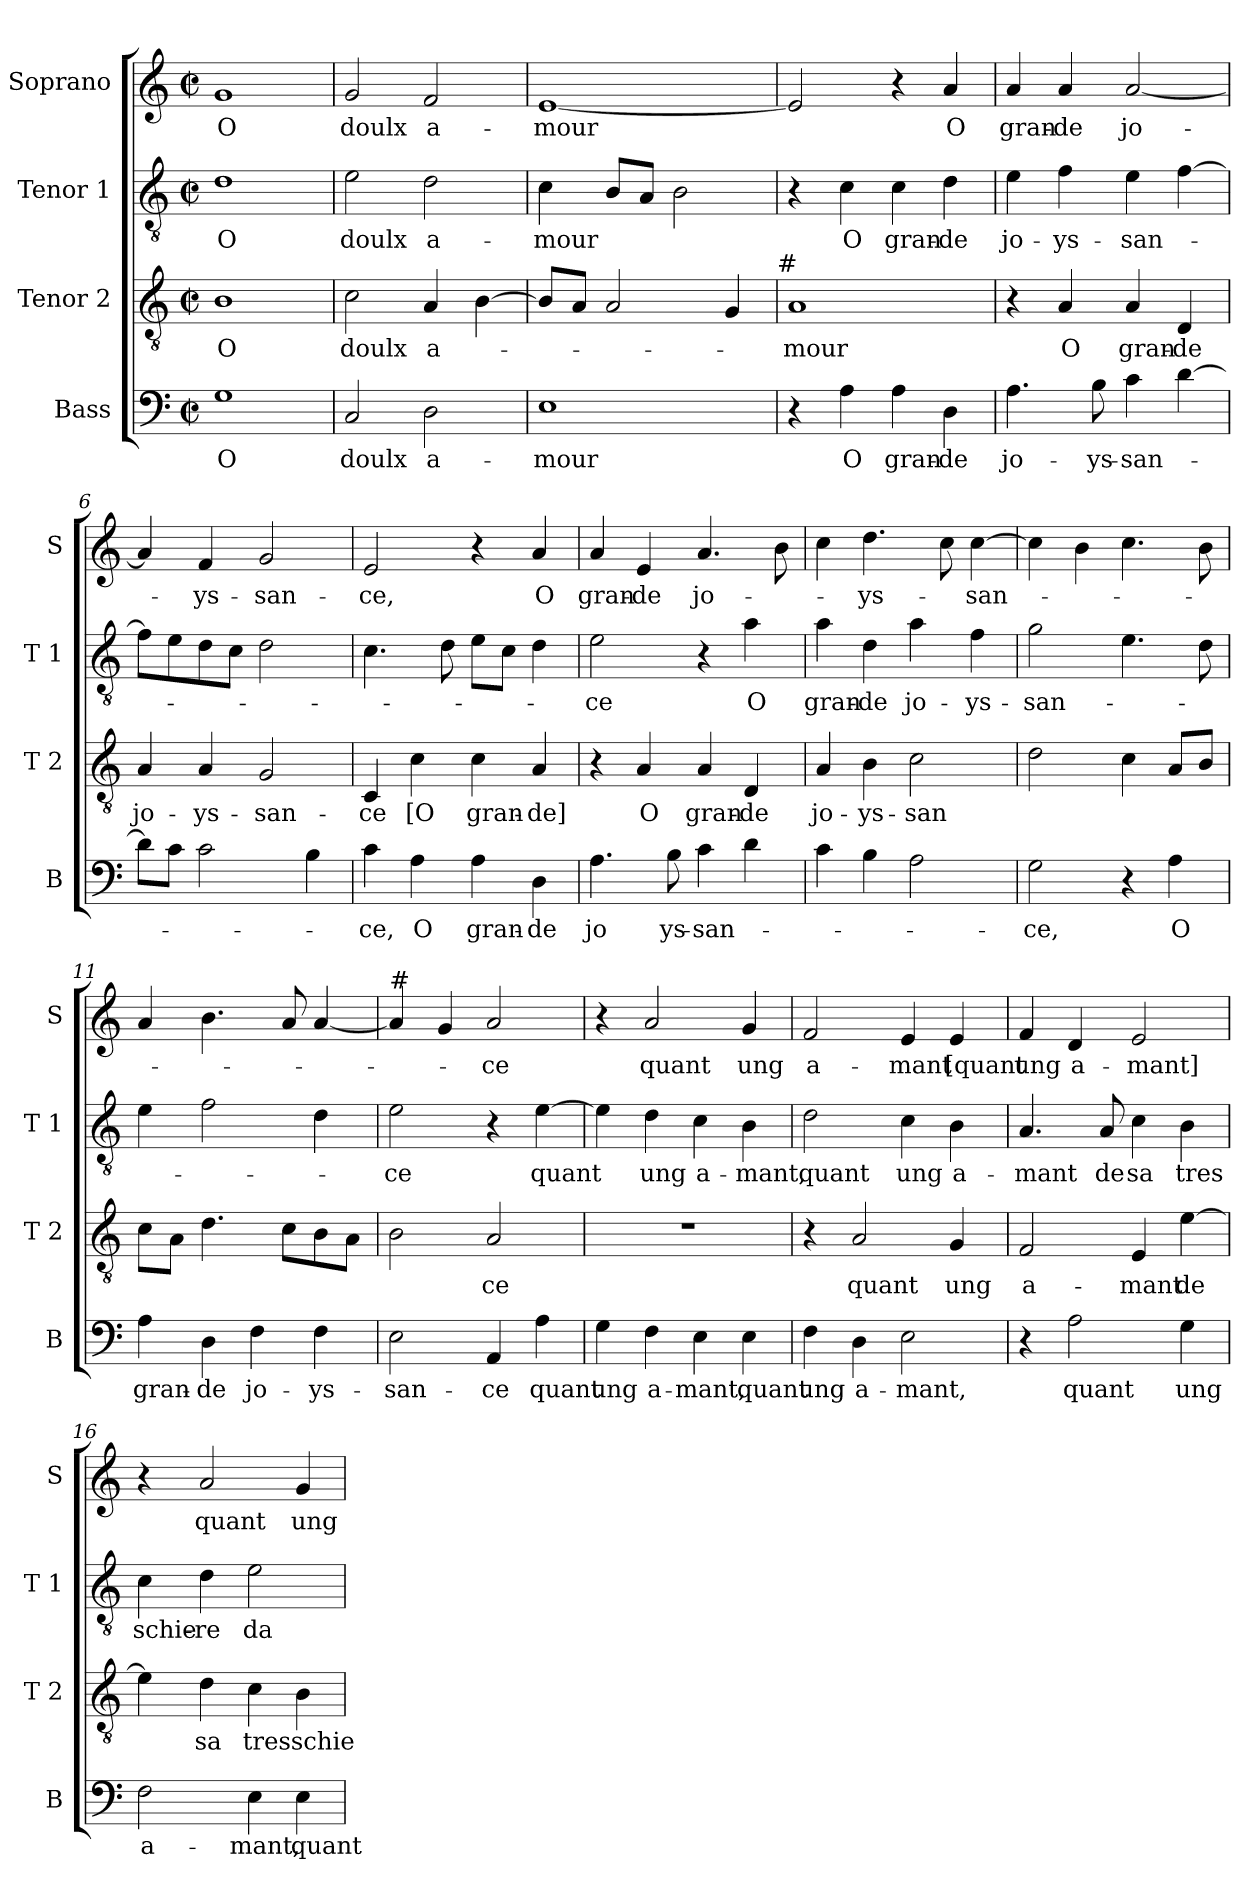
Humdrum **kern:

**kern	**text	**kern	**text	**kern	**text	**kern	**text
*part4	*part4	*part3	*part3	*part2	*part2	*part1	*part1
*staff4	*staff4	*staff3	*staff3	*staff2	*staff2	*staff1	*staff1
*I"Bass	*	*I"Tenor 2	*	*I"Tenor 1	*	*I"Soprano	*
*I'B	*	*I'T 2	*	*I'T 1	*	*I'S	*
*clefF4	*	*clefGv2	*	*clefGv2	*	*clefG2	*
*k[]	*	*k[]	*	*k[]	*	*k[]	*
*C:	*	*C:	*	*C:	*	*C:	*
*M2/2	*	*M2/2	*	*M2/2	*	*M2/2	*
*met(c|)	*	*met(c|)	*	*met(c|)	*	*met(c|)	*
=1	=1	=1	=1	=1	=1	=1	=1
1G	O	1B	O	1d	O	1g	O
=2	=2	=2	=2	=2	=2	=2	=2
2C/	doulx	2c\	doulx	2e\	doulx	2g/	doulx
2D\	a-	4A/	a-	2d\	a-	2f/	a-
.	.	[4B\	.	.	.	.	.
=3	=3	=3	=3	=3	=3	=3	=3
1E	-mour	8B/L]	.	4c\	-mour	[1e	-mour
.	.	8A/J	.	.	.	.	.
.	.	2A/	.	8B/L	.	.	.
.	.	.	.	8A/J	.	.	.
.	.	.	.	2B\	.	.	.
.	.	4G/	.	.	.	.	.
!	!	!LO:TX:a:t=#	!	!	!	!	!
=4	=4	=4	=4	=4	=4	=4	=4
4r	.	1A	-mour	4r	.	2e/]	.
4A\	O	.	.	4c\	O	.	.
4A\	gran-	.	.	4c\	gran-	4r	.
4D\	-de	.	.	4d\	-de	4a/	O
=5	=5	=5	=5	=5	=5	=5	=5
4.A\	jo-	4r	.	4e\	jo-	4a/	gran-
.	.	4A/	O	4f\	-ys-	4a/	-de
8B\	-ys-	.	.	.	.	.	.
4c\	-san-	4A/	gran-	4e\	-san-	[2a/	jo-
[4d\	.	4D/	-de	[4f\	.	.	.
!!LO:LB:g=z
=6	=6	=6	=6	=6	=6	=6	=6
8d\L]	.	4A/	jo-	8f\L]	.	4a/]	.
8c\J	.	.	.	8e\	.	.	.
2c\	.	4A/	-ys-	8d\	.	4f/	-ys-
.	.	.	.	8c\J	.	.	.
.	.	2G/	-san-	2d\	.	2g/	-san-
4B\	.	.	.	.	.	.	.
=7	=7	=7	=7	=7	=7	=7	=7
4c\	-ce,	4C/	-ce	4.c\	.	2e/	-ce,
4A\	O	4c\	[O	.	.	.	.
.	.	.	.	8d\	.	.	.
4A\	gran-	4c\	gran-	8e\L	.	4r	.
.	.	.	.	8c\J	.	.	.
4D\	-de	4A/	-de]	4d\	.	4a/	O
=8	=8	=8	=8	=8	=8	=8	=8
4.A\	jo	4r	.	2e\	-ce	4a/	gran-
.	.	4A/	O	.	.	4e/	-de
8B\	ys-	.	.	.	.	.	.
4c\	-san-	4A/	gran-	4r	.	4.a/	jo-
4d\	.	4D/	-de	4a\	O	.	.
.	.	.	.	.	.	8b\	.
=9	=9	=9	=9	=9	=9	=9	=9
4c\	.	4A/	jo-	4a\	gran-	4cc\	.
4B\	.	4B\	-ys-	4d\	-de	4.dd\	-ys-
2A\	.	2c\	-san	4a\	jo-	.	.
.	.	.	.	.	.	8cc\	.
.	.	.	.	4f\	-ys-	[4cc\	-san-
=10	=10	=10	=10	=10	=10	=10	=10
2G\	-ce,	2d\	.	2g\	-san-	4cc\]	.
.	.	.	.	.	.	4b\	.
4r	.	4c\	.	4.e\	.	4.cc\	.
4A\	O	8A/L	.	.	.	.	.
.	.	8B/J	.	8d\	.	8b\	.
=11	=11	=11	=11	=11	=11	=11	=11
4A\	gran-	8c\L	.	4e\	.	4a/	.
.	.	8A\J	.	.	.	.	.
4D\	-de	4.d\	.	2f\	.	4.b\	.
4F\	jo-	.	.	.	.	.	.
.	.	8c\L	.	.	.	8a/	.
4F\	-ys-	8B\	.	4d\	.	[4a/	.
.	.	8A\J	.	.	.	.	.
!!LO:LB:g=z
=12	=12	=12	=12	=12	=12	=12	=12
!	!	!	!	!	!	!LO:TX:a:t=#	!
2E\	-san-	2B\	.	2e\	-ce	4a/]	.
.	.	.	.	.	.	4g/	.
4AA/	-ce	2A/	ce	4r	.	2a/	-ce
4A\	quant	.	.	[4e\	quant	.	.
=13	=13	=13	=13	=13	=13	=13	=13
4G\	ung	1r	.	4e\]	.	4r	.
4F\	a-	.	.	4d\	ung	2a/	quant
4E\	-mant,	.	.	4c\	a-	.	.
4E\	quant	.	.	4B\	-mant,	4g/	ung
=14	=14	=14	=14	=14	=14	=14	=14
4F\	ung	4r	.	2d\	quant	2f/	a-
4D\	a-	2A/	quant	.	.	.	.
2E\	-mant,	.	.	4c\	ung	4e/	-mant
.	.	4G/	ung	4B\	a-	4e/	[quant
=15	=15	=15	=15	=15	=15	=15	=15
4r	.	2F/	a-	4.A/	-mant	4f/	ung
2A\	quant	.	.	.	.	4d/	a-
.	.	.	.	8A/	de	.	.
.	.	4E/	-mant	4c\	sa	2e/	-mant]
4G\	ung	[4e\	de	4B\	tres	.	.
=16	=16	=16	=16	=16	=16	=16	=16
2F\	a-	4e\]	.	4c\	schie-	4r	.
.	.	4d\	sa	4d\	-re	2a/	quant
4E\	-mant,	4c\	tres	2e\	da-	.	.
4E\	quant	4B\	schie-	.	.	4g/	ung
=	=	=	=	=	=	=	=
*-	*-	*-	*-	*-	*-	*-	*-
